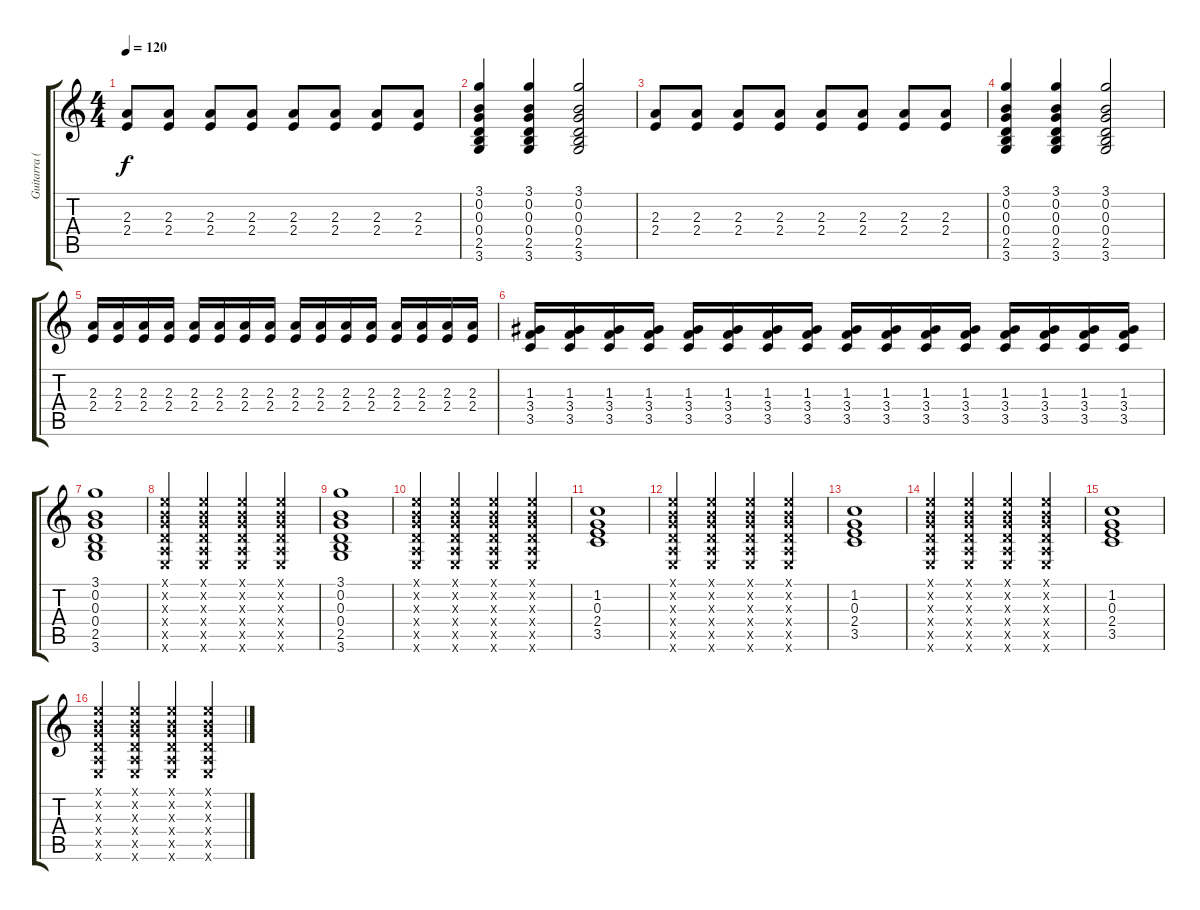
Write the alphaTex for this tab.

\track ("Guitarra (Pedro Ziese)" "Guitarra (") {instrument distortionguitar}
\staff {score tabs}
\tuning (E4 B3 G3 D3 A2 E2) {hide}
\ts (4 4)
\tempo 120
\clef g2
\ks c
(2.3 2.4).8{dy f} (2.3 2.4).8 (2.3 2.4).8 (2.3 2.4).8 (2.3 2.4).8 (2.3 2.4).8 (2.3 2.4).8 (2.3 2.4).8 |
(3.1 0.2 0.3 0.4 2.5 3.6).4 (3.1 0.2 0.3 0.4 2.5 3.6).4 (3.1 0.2 0.3 0.4 2.5 3.6).2 |
(2.3 2.4).8 (2.3 2.4).8 (2.3 2.4).8 (2.3 2.4).8 (2.3 2.4).8 (2.3 2.4).8 (2.3 2.4).8 (2.3 2.4).8 |
(3.1 0.2 0.3 0.4 2.5 3.6).4 (3.1 0.2 0.3 0.4 2.5 3.6).4 (3.1 0.2 0.3 0.4 2.5 3.6).2 |
(2.3 2.4).16 (2.3 2.4).16 (2.3 2.4).16 (2.3 2.4).16 (2.3 2.4).16 (2.3 2.4).16 (2.3 2.4).16 (2.3 2.4).16 (2.3 2.4).16 (2.3 2.4).16 (2.3 2.4).16 (2.3 2.4).16 (2.3 2.4).16 (2.3 2.4).16 (2.3 2.4).16 (2.3 2.4).16 |
(1.3 3.4 3.5).16 (1.3 3.4 3.5).16 (1.3 3.4 3.5).16 (1.3 3.4 3.5).16 (1.3 3.4 3.5).16 (1.3 3.4 3.5).16 (1.3 3.4 3.5).16 (1.3 3.4 3.5).16 (1.3 3.4 3.5).16 (1.3 3.4 3.5).16 (1.3 3.4 3.5).16 (1.3 3.4 3.5).16 (1.3 3.4 3.5).16 (1.3 3.4 3.5).16 (1.3 3.4 3.5).16 (1.3 3.4 3.5).16 |
(3.1 0.2 0.3 0.4 2.5 3.6).1 |
(0.1{x} 0.2{x} 0.3{x} 0.4{x} 0.5{x} 0.6{x}).4 (0.1{x} 0.2{x} 0.3{x} 0.4{x} 0.5{x} 0.6{x}).4 (0.1{x} 0.2{x} 0.3{x} 0.4{x} 0.5{x} 0.6{x}).4 (0.1{x} 0.2{x} 0.3{x} 0.4{x} 0.5{x} 0.6{x}).4 |
(3.1 0.2 0.3 0.4 2.5 3.6).1 |
(0.1{x} 0.2{x} 0.3{x} 0.4{x} 0.5{x} 0.6{x}).4 (0.1{x} 0.2{x} 0.3{x} 0.4{x} 0.5{x} 0.6{x}).4 (0.1{x} 0.2{x} 0.3{x} 0.4{x} 0.5{x} 0.6{x}).4 (0.1{x} 0.2{x} 0.3{x} 0.4{x} 0.5{x} 0.6{x}).4 |
(1.2 0.3 2.4 3.5).1 |
(0.1{x} 0.2{x} 0.3{x} 0.4{x} 0.5{x} 0.6{x}).4 (0.1{x} 0.2{x} 0.3{x} 0.4{x} 0.5{x} 0.6{x}).4 (0.1{x} 0.2{x} 0.3{x} 0.4{x} 0.5{x} 0.6{x}).4 (0.1{x} 0.2{x} 0.3{x} 0.4{x} 0.5{x} 0.6{x}).4 |
(1.2 0.3 2.4 3.5).1 |
(0.1{x} 0.2{x} 0.3{x} 0.4{x} 0.5{x} 0.6{x}).4 (0.1{x} 0.2{x} 0.3{x} 0.4{x} 0.5{x} 0.6{x}).4 (0.1{x} 0.2{x} 0.3{x} 0.4{x} 0.5{x} 0.6{x}).4 (0.1{x} 0.2{x} 0.3{x} 0.4{x} 0.5{x} 0.6{x}).4 |
(1.2 0.3 2.4 3.5).1 |
(0.1{x} 0.2{x} 0.3{x} 0.4{x} 0.5{x} 0.6{x}).4 (0.1{x} 0.2{x} 0.3{x} 0.4{x} 0.5{x} 0.6{x}).4 (0.1{x} 0.2{x} 0.3{x} 0.4{x} 0.5{x} 0.6{x}).4 (0.1{x} 0.2{x} 0.3{x} 0.4{x} 0.5{x} 0.6{x}).4
